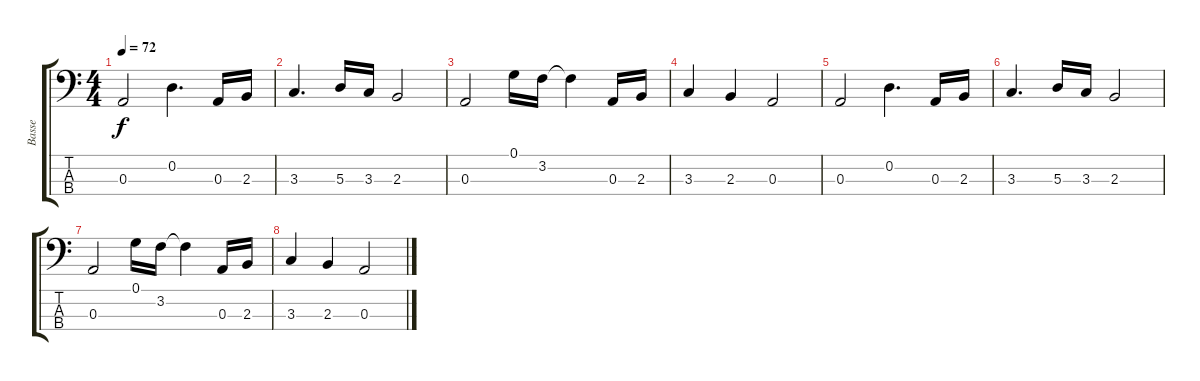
\track ("Basse" "Basse") {instrument electricbassfinger}
\staff {score tabs}
\tuning (G2 D2 A1 E1) {hide}
\ts (4 4)
\tempo 72
\clef f4
\ks c
0.3.2{dy f} 0.2.4{d} 0.3.16 2.3.16 |
3.3.4{d} 5.3.16 3.3.16 2.3.2 |
0.3.2 0.1.16 3.2.16 3.2{t}.4 0.3.16 2.3.16 |
3.3.4 2.3.4 0.3.2 |
0.3.2 0.2.4{d} 0.3.16 2.3.16 |
3.3.4{d} 5.3.16 3.3.16 2.3.2 |
0.3.2 0.1.16 3.2.16 3.2{t}.4 0.3.16 2.3.16 |
3.3.4 2.3.4 0.3.2
